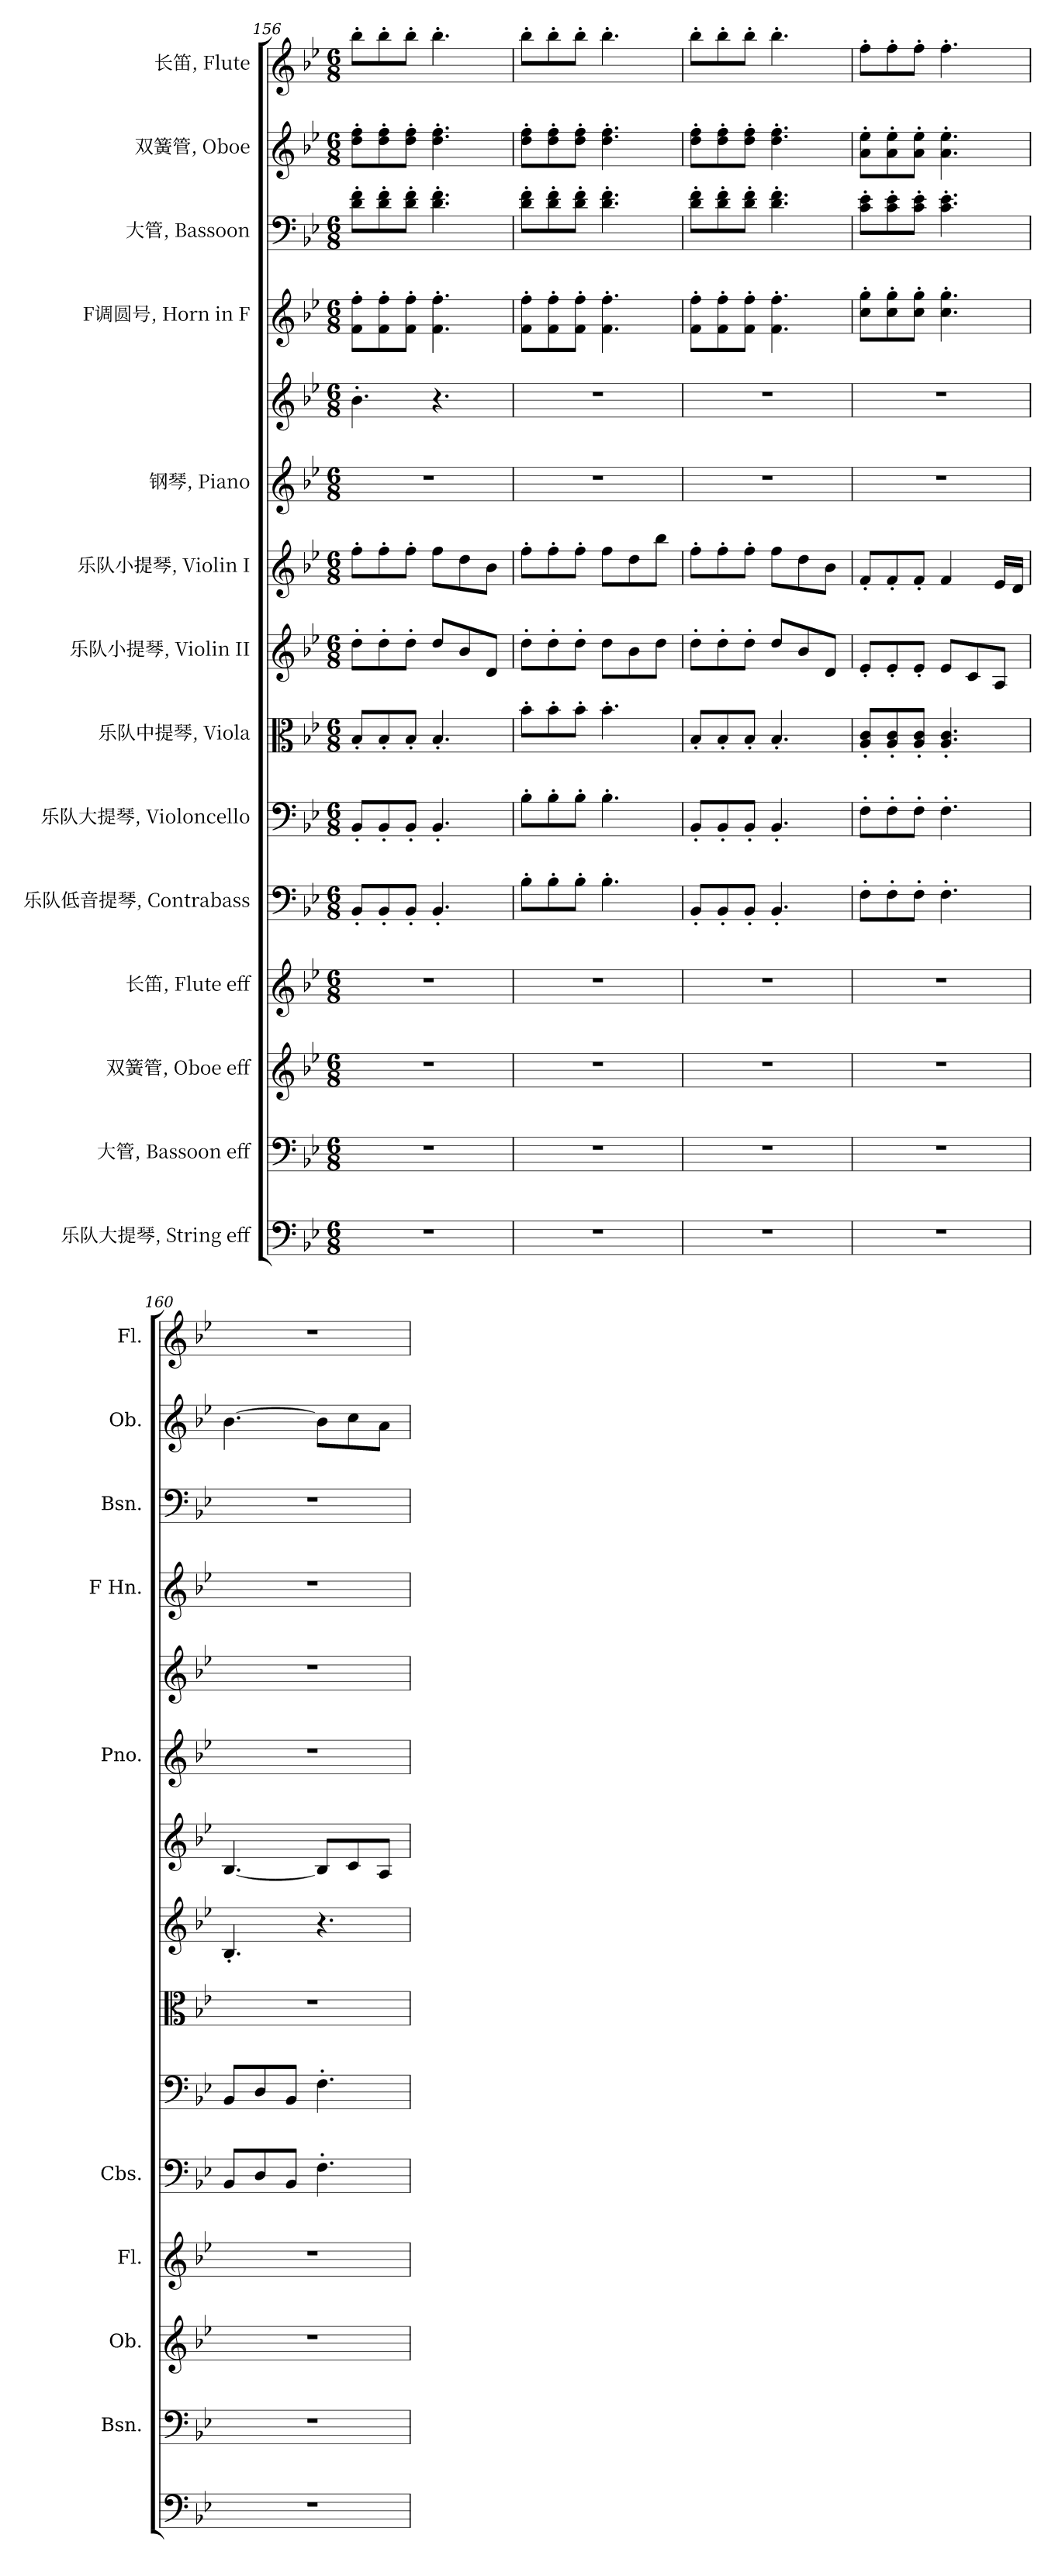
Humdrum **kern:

**kern	**kern	**kern	**kern	**kern	**kern	**kern	**kern	**kern	**kern	**kern	**kern	**kern	**kern	**kern
*part14	*part13	*part12	*part11	*part10	*part9	*part8	*part7	*part6	*part5	*part5	*part4	*part3	*part2	*part1
*staff15	*staff14	*staff13	*staff12	*staff11	*staff10	*staff9	*staff8	*staff7	*staff6	*staff5	*staff4	*staff3	*staff2	*staff1
*I"乐队大提琴, String eff	*I"大管, Bassoon eff	*I"双簧管, Oboe eff	*I"长笛, Flute eff	*I"乐队低音提琴, Contrabass	*I"乐队大提琴, Violoncello	*I"乐队中提琴, Viola	*I"乐队小提琴, Violin II	*I"乐队小提琴, Violin I	*I"钢琴, Piano	*	*I"F调圆号, Horn in F	*I"大管, Bassoon	*I"双簧管, Oboe	*I"长笛, Flute
*	*I'Bsn.	*I'Ob.	*I'Fl.	*I'Cbs.	*	*	*	*	*I'Pno.	*	*I'F Hn.	*I'Bsn.	*I'Ob.	*I'Fl.
*clefF4	*clefF4	*clefG2	*clefG2	*clefF4	*clefF4	*clefC3	*clefG2	*clefG2	*clefG2	*clefG2	*clefG2	*clefF4	*clefG2	*clefG2
*	*	*	*	*ITrd7c12	*	*	*	*	*	*	*ITrd4c7	*	*	*
*k[b-e-]	*k[b-e-]	*k[b-e-]	*k[b-e-]	*k[b-e-]	*k[b-e-]	*k[b-e-]	*k[b-e-]	*k[b-e-]	*k[b-e-]	*k[b-e-]	*k[b-e-a-]	*k[b-e-]	*k[b-e-]	*k[b-e-]
*M6/8	*M6/8	*M6/8	*M6/8	*M6/8	*M6/8	*M6/8	*M6/8	*M6/8	*M6/8	*M6/8	*M6/8	*M6/8	*M6/8	*M6/8
=156	=156	=156	=156	=156	=156	=156	=156	=156	=156	=156	=156	=156	=156	=156
2.r	2.r	2.r	2.r	8BBB-'/L	8BB-'/L	8B-'/L	8dd'\L	8ff'\L	2.r	4.b-'\	8B-\' 8b-\'L	8d\' 8f\'L	8dd\' 8ff\'L	8bb-'\L
.	.	.	.	8BBB-'/	8BB-'/	8B-'/	8dd'\	8ff'\	.	.	8B-\' 8b-\'	8d\' 8f\'	8dd\' 8ff\'	8bb-'\
.	.	.	.	8BBB-'/J	8BB-'/J	8B-'/J	8dd'\J	8ff'\J	.	.	8B-\' 8b-\'J	8d\' 8f\'J	8dd\' 8ff\'J	8bb-'\J
.	.	.	.	4.BBB-'/	4.BB-'/	4.B-'/	8dd/L	8ff\L	.	4.r	4.B-\' 4.b-\'	4.d\' 4.f\'	4.dd\' 4.ff\'	4.bb-'\
.	.	.	.	.	.	.	8b-/	8dd\	.	.	.	.	.	.
.	.	.	.	.	.	.	8d/J	8b-\J	.	.	.	.	.	.
=157	=157	=157	=157	=157	=157	=157	=157	=157	=157	=157	=157	=157	=157	=157
2.r	2.r	2.r	2.r	8BB-'\L	8B-'\L	8b-'\L	8dd'\L	8ff'\L	2.r	2.r	8B-\' 8b-\'L	8d\' 8f\'L	8dd\' 8ff\'L	8bb-'\L
.	.	.	.	8BB-'\	8B-'\	8b-'\	8dd'\	8ff'\	.	.	8B-\' 8b-\'	8d\' 8f\'	8dd\' 8ff\'	8bb-'\
.	.	.	.	8BB-'\J	8B-'\J	8b-'\J	8dd'\J	8ff'\J	.	.	8B-\' 8b-\'J	8d\' 8f\'J	8dd\' 8ff\'J	8bb-'\J
.	.	.	.	4.BB-'\	4.B-'\	4.b-'\	8dd\L	8ff\L	.	.	4.B-\' 4.b-\'	4.d\' 4.f\'	4.dd\' 4.ff\'	4.bb-'\
.	.	.	.	.	.	.	8b-\	8dd\	.	.	.	.	.	.
.	.	.	.	.	.	.	8dd\J	8bb-\J	.	.	.	.	.	.
=158	=158	=158	=158	=158	=158	=158	=158	=158	=158	=158	=158	=158	=158	=158
2.r	2.r	2.r	2.r	8BBB-'/L	8BB-'/L	8B-'/L	8dd'\L	8ff'\L	2.r	2.r	8B-\' 8b-\'L	8d\' 8f\'L	8dd\' 8ff\'L	8bb-'\L
.	.	.	.	8BBB-'/	8BB-'/	8B-'/	8dd'\	8ff'\	.	.	8B-\' 8b-\'	8d\' 8f\'	8dd\' 8ff\'	8bb-'\
.	.	.	.	8BBB-'/J	8BB-'/J	8B-'/J	8dd'\J	8ff'\J	.	.	8B-\' 8b-\'J	8d\' 8f\'J	8dd\' 8ff\'J	8bb-'\J
.	.	.	.	4.BBB-'/	4.BB-'/	4.B-'/	8dd/L	8ff\L	.	.	4.B-\' 4.b-\'	4.d\' 4.f\'	4.dd\' 4.ff\'	4.bb-'\
.	.	.	.	.	.	.	8b-/	8dd\	.	.	.	.	.	.
.	.	.	.	.	.	.	8d/J	8b-\J	.	.	.	.	.	.
!!LO:PB:g=z
=159	=159	=159	=159	=159	=159	=159	=159	=159	=159	=159	=159	=159	=159	=159
2.r	2.r	2.r	2.r	8FF'\L	8F'\L	8A/' 8c/'L	8e-'/L	8f'/L	2.r	2.r	8f\' 8cc\'L	8c\' 8e-\'L	8a\' 8ee-\'L	8ff'\L
.	.	.	.	8FF'\	8F'\	8A/' 8c/'	8e-'/	8f'/	.	.	8f\' 8cc\'	8c\' 8e-\'	8a\' 8ee-\'	8ff'\
.	.	.	.	8FF'\J	8F'\J	8A/' 8c/'J	8e-'/J	8f'/J	.	.	8f\' 8cc\'J	8c\' 8e-\'J	8a\' 8ee-\'J	8ff'\J
.	.	.	.	4.FF'\	4.F'\	4.A/' 4.c/'	8e-/L	4f/	.	.	4.f\' 4.cc\'	4.c\' 4.e-\'	4.a\' 4.ee-\'	4.ff'\
.	.	.	.	.	.	.	8c/	.	.	.	.	.	.	.
.	.	.	.	.	.	.	8A/J	16e-/LL	.	.	.	.	.	.
.	.	.	.	.	.	.	.	16d/JJ	.	.	.	.	.	.
=160	=160	=160	=160	=160	=160	=160	=160	=160	=160	=160	=160	=160	=160	=160
2.r	2.r	2.r	2.r	8BBB-/L	8BB-/L	2.r	4.B-'/	[4.B-/	2.r	2.r	2.r	2.r	[4.b-\	2.r
.	.	.	.	8DD/	8D/	.	.	.	.	.	.	.	.	.
.	.	.	.	8BBB-/J	8BB-/J	.	.	.	.	.	.	.	.	.
.	.	.	.	4.FF'\	4.F'\	.	4.r	8B-/L]	.	.	.	.	8b-\L]	.
.	.	.	.	.	.	.	.	8c/	.	.	.	.	8cc\	.
.	.	.	.	.	.	.	.	8A/J	.	.	.	.	8a\J	.
=	=	=	=	=	=	=	=	=	=	=	=	=	=	=
*-	*-	*-	*-	*-	*-	*-	*-	*-	*-	*-	*-	*-	*-	*-
